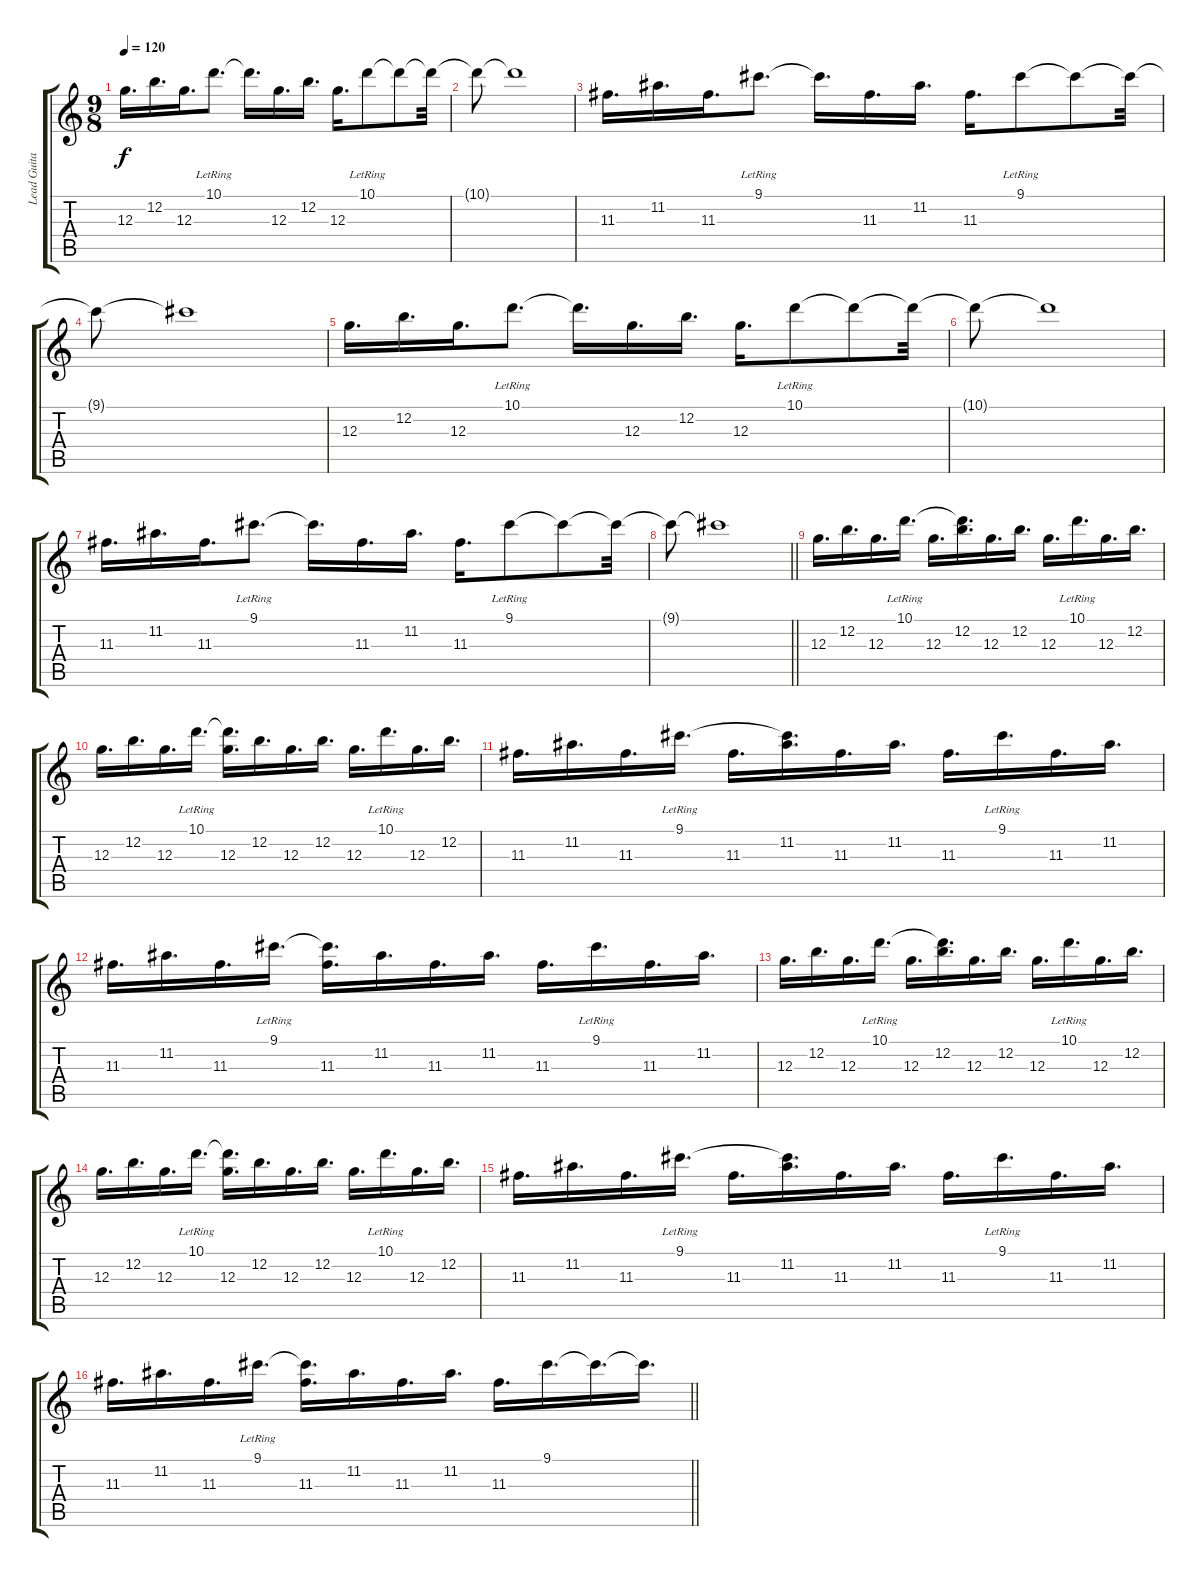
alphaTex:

\track ("Lead Guitar" "Lead Guita") {instrument distortionguitar}
\staff {score tabs}
\tuning (E4 B3 G3 D3 A2 B1) {hide}
\ts (9 8)
\tempo 120
\clef g2
\ks c
12.3.16{d dy f volume 8} 12.2.16{d} 12.3.16{d} 10.1{lr}.8{d} 10.1{t}.16{d} 12.3.16{d} 12.2.16{d} 12.3.16{d} 10.1{lr}.8 10.1{t}.8 10.1{t}.32 |
10.1{t}.8{volume 0} 10.1{t}.1 |
11.3.16{d volume 8} 11.2.16{d} 11.3.16{d} 9.1{lr}.8{d} 9.1{t}.16{d} 11.3.16{d} 11.2.16{d} 11.3.16{d} 9.1{lr}.8 9.1{t}.8 9.1{t}.32 |
9.1{t}.8{volume 0} 9.1{t}.1 |
12.3.16{d volume 8} 12.2.16{d} 12.3.16{d} 10.1{lr}.8{d} 10.1{t}.16{d} 12.3.16{d} 12.2.16{d} 12.3.16{d} 10.1{lr}.8 10.1{t}.8 10.1{t}.32 |
10.1{t}.8{volume 0} 10.1{t}.1 |
11.3.16{d volume 8} 11.2.16{d} 11.3.16{d} 9.1{lr}.8{d} 9.1{t}.16{d} 11.3.16{d} 11.2.16{d} 11.3.16{d} 9.1{lr}.8 9.1{t}.8 9.1{t}.32 |
\barLineRight lightlight
9.1{t}.8{volume 0} 9.1{t}.1 |
\section ("" "")
12.3.16{d volume 12} 12.2.16{d} 12.3.16{d} 10.1{lr}.16{d} 12.3.16{d} (10.1{t} 12.2).16{d} 12.3.16{d} 12.2.16{d} 12.3.16{d} 10.1{lr}.16{d} 12.3.16{d} 12.2.16{d} |
12.3.16{d} 12.2.16{d} 12.3.16{d} 10.1{lr}.16{d} (10.1{t} 12.3).16{d} 12.2.16{d} 12.3.16{d} 12.2.16{d} 12.3.16{d} 10.1{lr}.16{d} 12.3.16{d} 12.2.16{d} |
11.3.16{d} 11.2.16{d} 11.3.16{d} 9.1{lr}.16{d} 11.3.16{d} (9.1{t} 11.2).16{d} 11.3.16{d} 11.2.16{d} 11.3.16{d} 9.1{lr}.16{d} 11.3.16{d} 11.2.16{d} |
11.3.16{d} 11.2.16{d} 11.3.16{d} 9.1{lr}.16{d} (9.1{t} 11.3).16{d} 11.2.16{d} 11.3.16{d} 11.2.16{d} 11.3.16{d} 9.1{lr}.16{d} 11.3.16{d} 11.2.16{d} |
12.3.16{d} 12.2.16{d} 12.3.16{d} 10.1{lr}.16{d} 12.3.16{d} (10.1{t} 12.2).16{d} 12.3.16{d} 12.2.16{d} 12.3.16{d} 10.1{lr}.16{d} 12.3.16{d} 12.2.16{d} |
12.3.16{d} 12.2.16{d} 12.3.16{d} 10.1{lr}.16{d} (10.1{t} 12.3).16{d} 12.2.16{d} 12.3.16{d} 12.2.16{d} 12.3.16{d} 10.1{lr}.16{d} 12.3.16{d} 12.2.16{d} |
11.3.16{d} 11.2.16{d} 11.3.16{d} 9.1{lr}.16{d} 11.3.16{d} (9.1{t} 11.2).16{d} 11.3.16{d} 11.2.16{d} 11.3.16{d} 9.1{lr}.16{d} 11.3.16{d} 11.2.16{d} |
\barLineRight lightlight
11.3.16{d} 11.2.16{d} 11.3.16{d} 9.1{lr}.16{d} (9.1{t} 11.3).16{d} 11.2.16{d} 11.3.16{d} 11.2.16{d} 11.3.16{d} 9.1.16{d} 9.1{t}.16{d} 9.1{t}.16{d}
